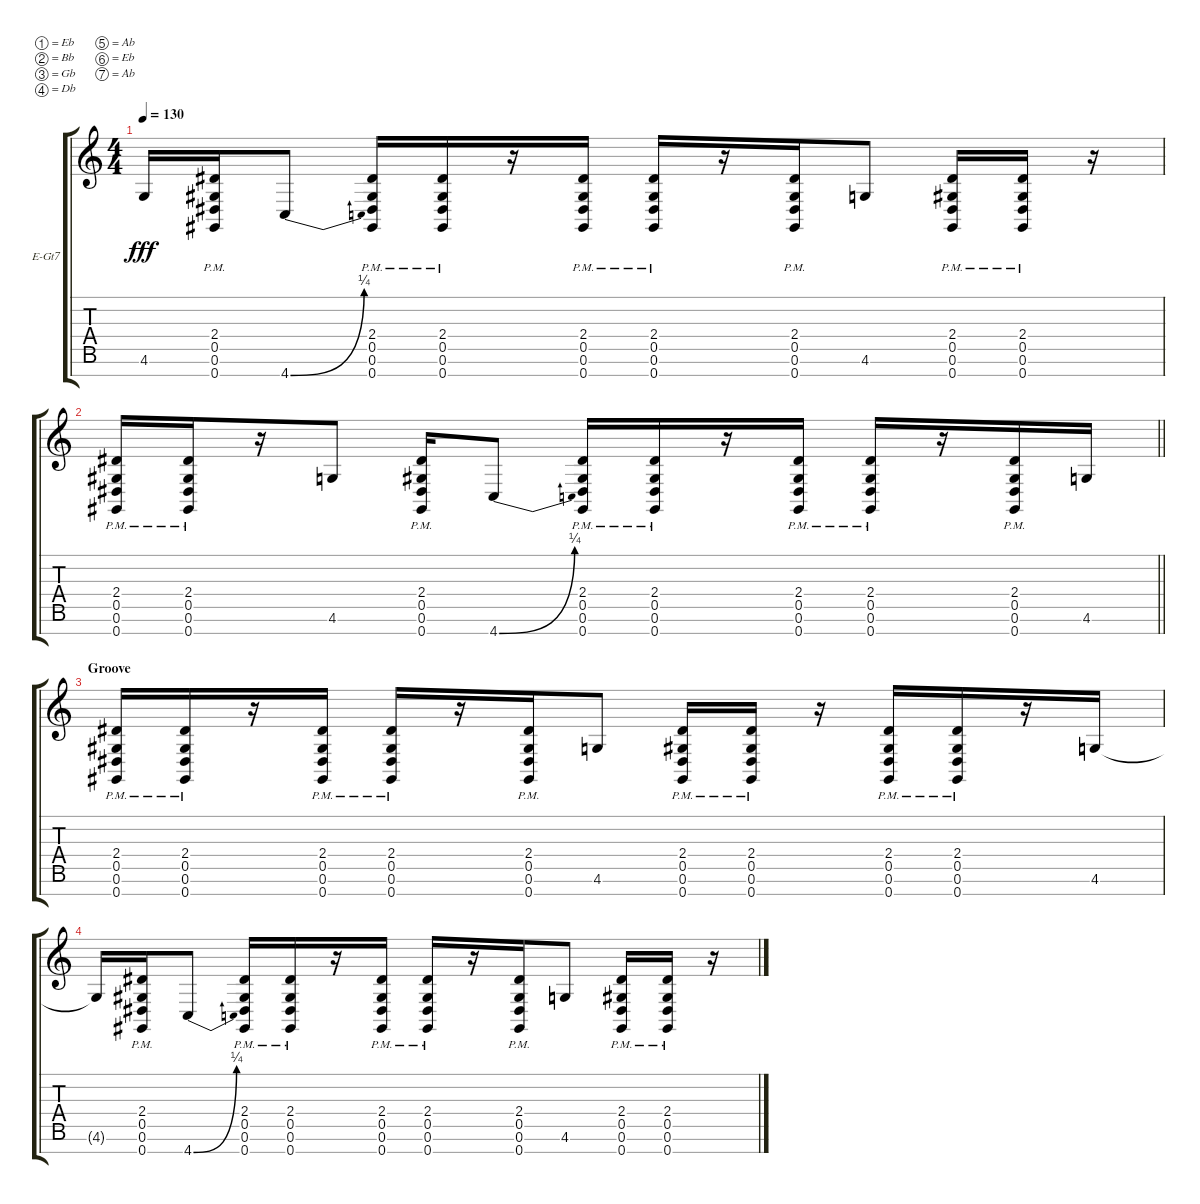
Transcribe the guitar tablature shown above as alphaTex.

\bracketExtendMode groupsimilarinstruments
\firstSystemTrackNameOrientation horizontal
\otherSystemsTrackNameOrientation horizontal
\track ("IF YOU HAVE TABS TO OTHER BULB/MISHA-MANSOOR SONGS NOT YET POSTED...PLEASE POST THEM!!!!" "E-Gt7") {instrument distortionguitar}
\staff {score tabs}
\tuning (Eb4 Bb3 Gb3 Db3 Ab2 Eb2 Ab1)
\ts (4 4)
\tempo 130
\clef g2
\ks c
4.6{t}.16{dy fff} (2.4{pm} 0.5{pm} 0.6{pm} 0.7{pm}).16 4.7{be (bend 0 0 60 1)}.8 (2.4{pm} 0.5{pm} 0.6{pm} 0.7{pm}).16 (2.4{pm} 0.5{pm} 0.6{pm} 0.7{pm}).16 r.16 (2.4{pm} 0.5{pm} 0.6{pm} 0.7{pm}).16 (2.4{pm} 0.5{pm} 0.6{pm} 0.7{pm}).16 r.16 (2.4{pm} 0.5{pm} 0.6{pm} 0.7{pm}).16 4.6.8 (2.4{pm} 0.5{pm} 0.6{pm} 0.7{pm}).16 (2.4{pm} 0.5{pm} 0.6{pm} 0.7{pm}).16 r.16 |
\barLineRight lightlight
(2.4{pm} 0.5{pm} 0.6{pm} 0.7{pm}).16 (2.4{pm} 0.5{pm} 0.6{pm} 0.7{pm}).16 r.16 4.6.8 (2.4{pm} 0.5{pm} 0.6{pm} 0.7{pm}).16 4.7{be (bend 0 0 60 1)}.8 (2.4{pm} 0.5{pm} 0.6{pm} 0.7{pm}).16 (2.4{pm} 0.5{pm} 0.6{pm} 0.7{pm}).16 r.16 (2.4{pm} 0.5{pm} 0.6{pm} 0.7{pm}).16 (2.4{pm} 0.5{pm} 0.6{pm} 0.7{pm}).16 r.16 (2.4{pm} 0.5{pm} 0.6{pm} 0.7{pm}).16 4.6.16 |
\section ("" "Groove")
(2.4{pm} 0.5{pm} 0.6{pm} 0.7{pm}).16 (2.4{pm} 0.5{pm} 0.6{pm} 0.7{pm}).16 r.16 (2.4{pm} 0.5{pm} 0.6{pm} 0.7{pm}).16 (2.4{pm} 0.5{pm} 0.6{pm} 0.7{pm}).16 r.16 (2.4{pm} 0.5{pm} 0.6{pm} 0.7{pm}).16 4.6.8 (2.4{pm} 0.5{pm} 0.6{pm} 0.7{pm}).16 (2.4{pm} 0.5{pm} 0.6{pm} 0.7{pm}).16 r.16 (2.4{pm} 0.5{pm} 0.6{pm} 0.7{pm}).16 (2.4{pm} 0.5{pm} 0.6{pm} 0.7{pm}).16 r.16 4.6.16 |
4.6{t}.16 (2.4{pm} 0.5{pm} 0.6{pm} 0.7{pm}).16 4.7{be (bend 0 0 60 1)}.8 (2.4{pm} 0.5{pm} 0.6{pm} 0.7{pm}).16 (2.4{pm} 0.5{pm} 0.6{pm} 0.7{pm}).16 r.16 (2.4{pm} 0.5{pm} 0.6{pm} 0.7{pm}).16 (2.4{pm} 0.5{pm} 0.6{pm} 0.7{pm}).16 r.16 (2.4{pm} 0.5{pm} 0.6{pm} 0.7{pm}).16 4.6.8 (2.4{pm} 0.5{pm} 0.6{pm} 0.7{pm}).16 (2.4{pm} 0.5{pm} 0.6{pm} 0.7{pm}).16 r.16
